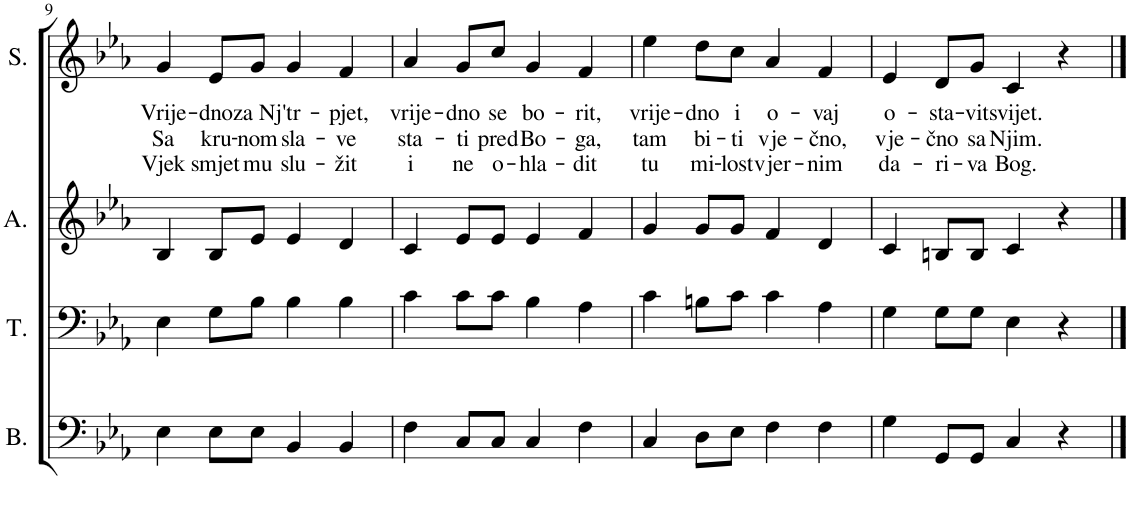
**kern	**kern	**kern	**kern	**text	**text	**text
*part4	*part3	*part2	*part1	*part1	*part1	*part1
*staff4	*staff3	*staff2	*staff1	*staff1	*staff1	*staff1
*I"Bass	*I"Tenor	*I"Alto	*I"Soprano	*	*	*
*I'B.	*I'T.	*I'A.	*I'S.	*	*	*
!!LO:PB:g=z
*clefF4	*clefF4	*clefG2	*clefG2	*	*	*
*k[b-e-a-]	*k[b-e-a-]	*k[b-e-a-]	*k[b-e-a-]	*	*	*
*M4/4	*M4/4	*M4/4	*M4/4	*	*	*
*met(c)	*met(c)	*met(c)	*met(c)	*	*	*
=9	=9	=9	=9	=9	=9	=9
!	!	!	!	!LO:LY:b	!LO:LY:b	!LO:LY:b
4E-\	4E-\	4B-/	4g/	Vrije-	Sa	Vjek
!	!	!	!	!LO:LY:b	!LO:LY:b	!LO:LY:b
8E-\L	8G\L	8B-/L	8e-/L	-dno	kru-	smjet
!	!	!	!	!LO:LY:b	!LO:LY:b	!LO:LY:b
8E-\J	8B-\J	8e-/J	8g/J	za Nj'	-nom	mu
!	!	!	!	!LO:LY:b	!LO:LY:b	!LO:LY:b
4BB-/	4B-\	4e-/	4g/	tr-	sla-	slu-
!	!	!	!	!LO:LY:b	!LO:LY:b	!LO:LY:b
4BB-/	4B-\	4d/	4f/	-pjet,	-ve	-žit
=10	=10	=10	=10	=10	=10	=10
!	!	!	!	!LO:LY:b	!LO:LY:b	!LO:LY:b
4F\	4c\	4c/	4a-/	vrije-	sta-	i
!	!	!	!	!LO:LY:b	!LO:LY:b	!LO:LY:b
8C/L	8c\L	8e-/L	8g/L	-dno	-ti	ne
!	!	!	!	!LO:LY:b	!LO:LY:b	!LO:LY:b
8C/J	8c\J	8e-/J	8cc/J	se	pred	o-
!	!	!	!	!LO:LY:b	!LO:LY:b	!LO:LY:b
4C/	4B-\	4e-/	4g/	bo-	Bo-	-hla-
!	!	!	!	!LO:LY:b	!LO:LY:b	!LO:LY:b
4F\	4A-\	4f/	4f/	-rit,	-ga,	-dit
=11	=11	=11	=11	=11	=11	=11
!	!	!	!	!LO:LY:b	!LO:LY:b	!LO:LY:b
4C/	4c\	4g/	4ee-\	vrije-	tam	tu
!	!	!	!	!LO:LY:b	!LO:LY:b	!LO:LY:b
8D\L	8Bn\L	8g/L	8dd\L	-dno	bi-	mi-
!	!	!	!	!LO:LY:b	!LO:LY:b	!LO:LY:b
8E-\J	8c\J	8g/J	8cc\J	i	-ti	-lost
!	!	!	!	!LO:LY:b	!LO:LY:b	!LO:LY:b
4F\	4c\	4f/	4a-/	o-	vje-	vjer-
!	!	!	!	!LO:LY:b	!LO:LY:b	!LO:LY:b
4F\	4A-\	4d/	4f/	-vaj	-čno,	-nim
=12	=12	=12	=12	=12	=12	=12
!	!	!	!	!LO:LY:b	!LO:LY:b	!LO:LY:b
4G\	4G\	4c/	4e-/	o-	vje-	da-
!	!	!	!	!LO:LY:b	!LO:LY:b	!LO:LY:b
8GG/L	8G\L	8Bn/L	8d/L	-sta-	-čno	-ri-
!	!	!	!	!LO:LY:b	!LO:LY:b	!LO:LY:b
8GG/J	8G\J	8B/J	8g/J	-vit	sa	-va
!	!	!	!	!LO:LY:b	!LO:LY:b	!LO:LY:b
4C/	4E-\	4c/	4c/	svijet.	Njim.	Bog.
4r	4r	4r	4r	.	.	.
==	==	==	==	==	==	==
*-	*-	*-	*-	*-	*-	*-
